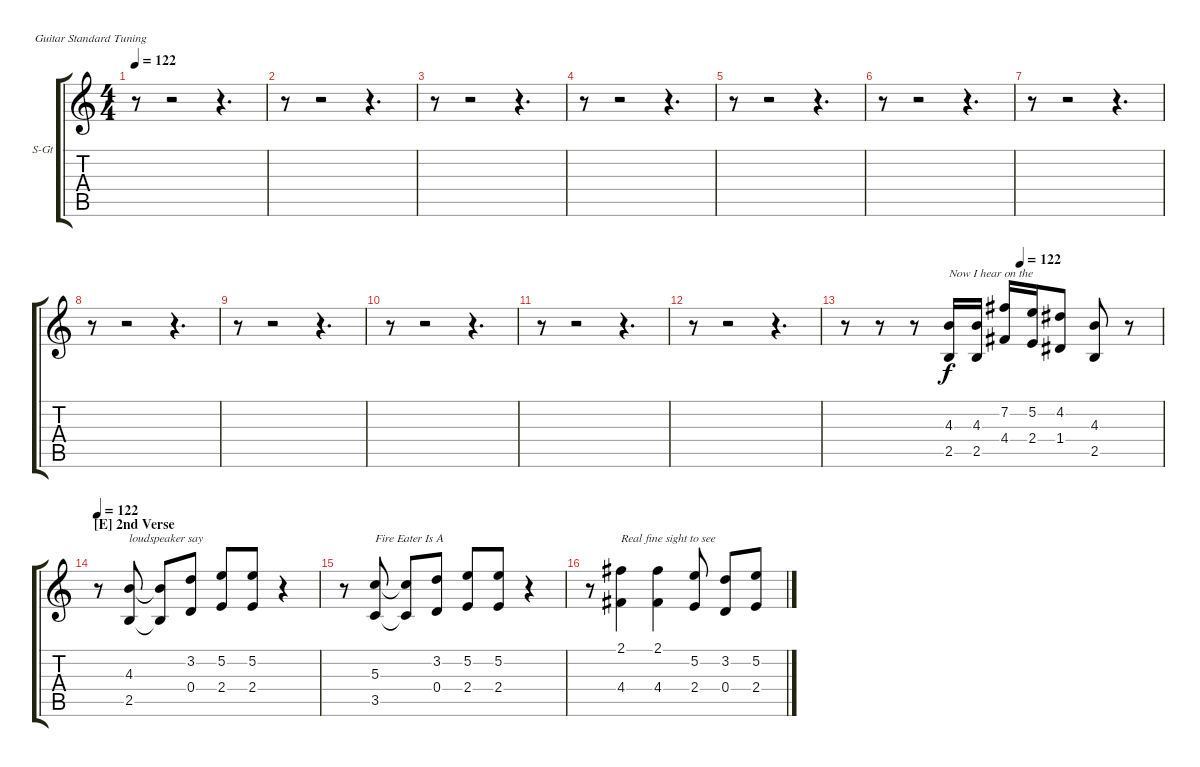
\bracketExtendMode groupsimilarinstruments
\firstSystemTrackNameOrientation horizontal
\otherSystemsTrackNameOrientation horizontal
\track ("Rory Gallagher Vocals" "S-Gt") {instrument sopranosax}
\staff {score tabs}
\tuning (E4 B3 G3 D3 A2 E2)
\displaytranspose 12
\ts (4 4)
\tempo 122
\clef g2
\ks c
r.8{dy f} r.2 r.4{d} |
r.8 r.2 r.4{d} |
r.8 r.2 r.4{d} |
r.8 r.2 r.4{d} |
r.8 r.2 r.4{d} |
r.8 r.2 r.4{d} |
r.8 r.2 r.4{d} |
r.8 r.2 r.4{d} |
r.8 r.2 r.4{d} |
r.8 r.2 r.4{d} |
r.8 r.2 r.4{d} |
r.8 r.2 r.4{d} |
\tempo (122 0.553846)
r.8 r.8 r.8 (4.3 2.5).16{txt "Now I hear on the"} (4.3 2.5).16 (7.2 4.4).16 (5.2 2.4).16 (4.2 1.4).8 (4.3 2.5).8 r.8 |
\section ("E" "2nd Verse")
\tempo 122
r.8 (4.3 2.5).8{txt "loudspeaker say"} (4.3{t} 2.5{t}).8 (3.2 0.4).8 (5.2 2.4).8 (5.2 2.4).8 r.4 |
r.8 (5.3 3.5).8{txt "Fire Eater Is A "} (5.3{t} 3.5{t}).8 (3.2 0.4).8 (5.2 2.4).8 (5.2 2.4).8 r.4 |
r.8 (2.1 4.4).4{txt "Real fine sight to see"} (2.1 4.4).4 (5.2 2.4).8 (3.2 0.4).8 (5.2 2.4).8
